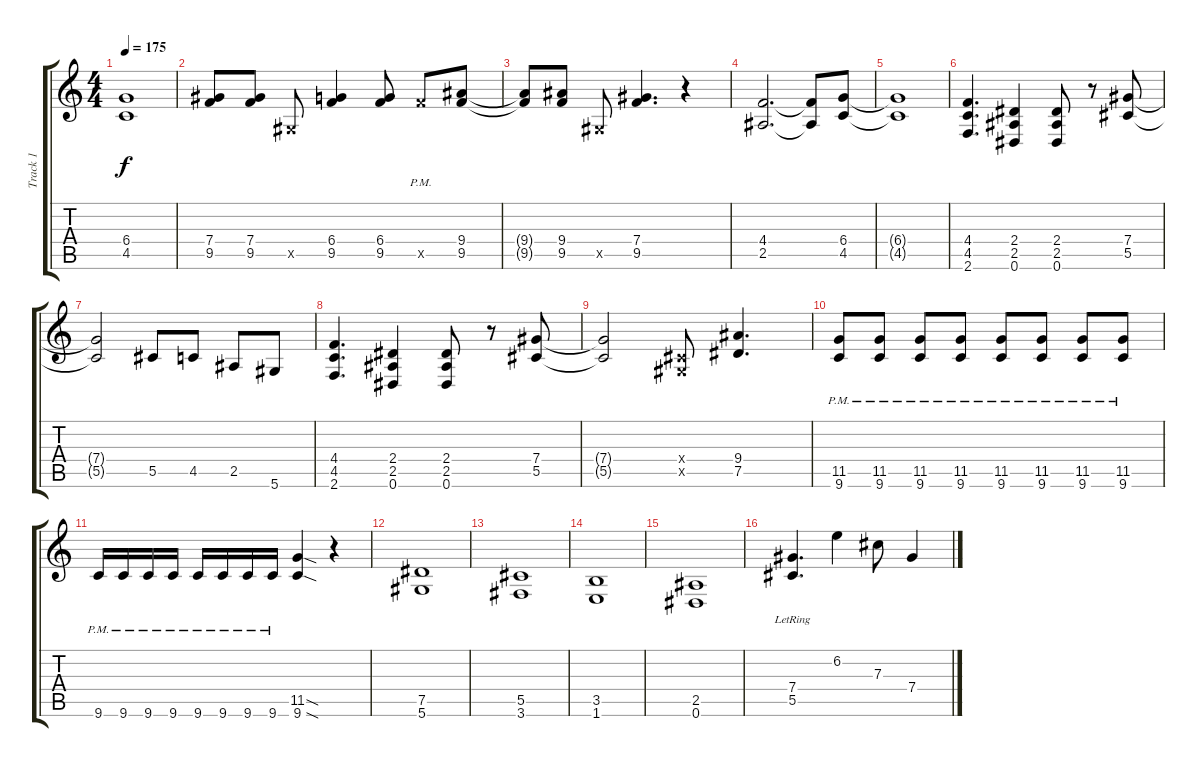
\track ("Track 1" "Track 1") {instrument overdrivenguitar}
\staff {score tabs}
\tuning (Eb4 Bb3 Gb3 Db3 Ab2 Eb2) {hide}
\ts (4 4)
\tempo 175
\clef g2
\ks c
(6.4{t} 4.5{t}).1{dy f} |
(7.4 9.5).8 (7.4 9.5).8 0.5{x}.8 (6.4 9.5).4 (6.4 9.5).8 9.5{pm x}.8 (9.4 9.5).8 |
(9.4{t} 9.5{t}).8 (9.4 9.5).8 0.5{x}.8 (7.4 9.5).4{d} r.4 |
(4.4 2.5).2{d} (4.4{t} 2.5{t}).8 (6.4 4.5).8 |
(6.4{t} 4.5{t}).1 |
(4.4 4.5 2.6).4{d} (2.4 2.5 0.6).4 (2.4 2.5 0.6).8 r.8 (7.4 5.5).8 |
(7.4{t} 5.5{t}).2 5.5.8 4.5.8 2.5.8 5.6.8 |
(4.4 4.5 2.6).4{d} (2.4 2.5 0.6).4 (2.4 2.5 0.6).8 r.8 (7.4 5.5).8 |
(7.4{t} 5.5{t}).2 (0.4{x} 0.5{x}).8 (9.4 7.5).4{d} |
(11.5{pm} 9.6{pm}).8 (11.5{pm} 9.6{pm}).8 (11.5{pm} 9.6{pm}).8 (11.5{pm} 9.6{pm}).8 (11.5{pm} 9.6{pm}).8 (11.5{pm} 9.6{pm}).8 (11.5{pm} 9.6{pm}).8 (11.5{pm} 9.6{pm}).8 |
9.6{pm}.16 9.6{pm}.16 9.6{pm}.16 9.6{pm}.16 9.6{pm}.16 9.6{pm}.16 9.6{pm}.16 9.6{pm}.16 (11.5{sod} 9.6{sod}).4 r.4 |
(7.5 5.6).1 |
(5.5 3.6).1 |
(3.5 1.6).1 |
(2.5 0.6).1 |
(7.4{lr} 5.5{lr}).4{d} 6.2.4 7.3.8 7.4.4
